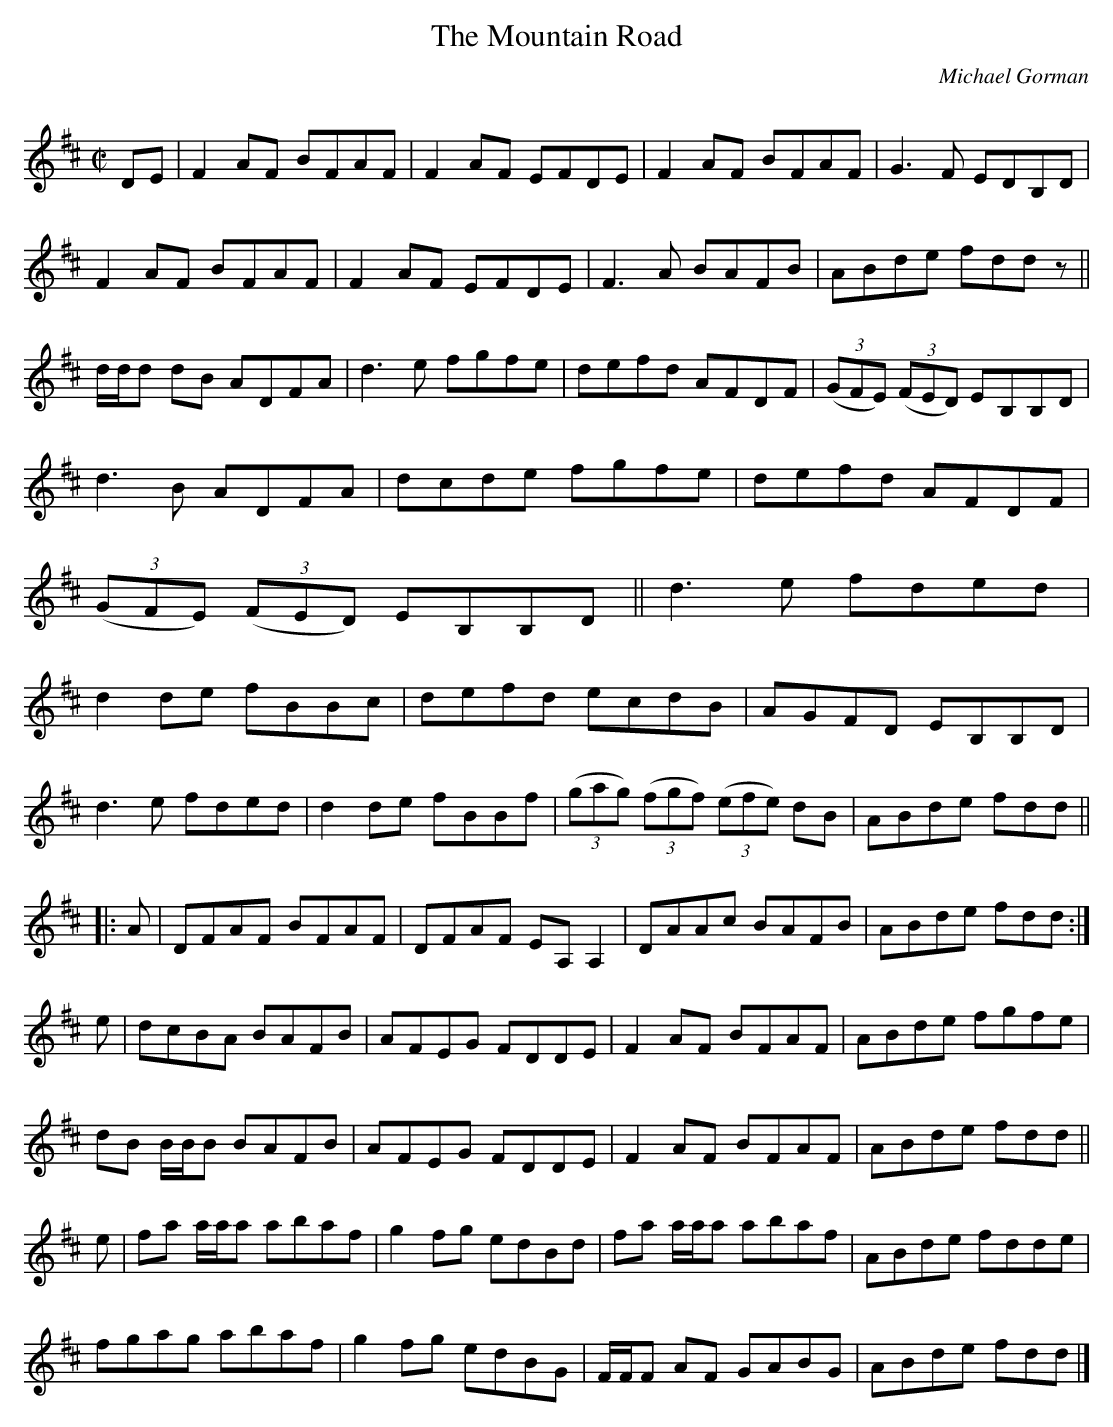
X:1
T:The Mountain Road
C:Michael Gorman
Q:333
L:1/8
M:C|
K:D
DE|F2 AF BFAF|F2 AF EFDE|F2 AF BFAF|G3 F EDB,D|!
F2 AF BFAF|F2 AF EFDE|F3 A BAFB|ABde fdd z||
d/d/d dB ADFA|d3 e fgfe|defd AFDF|(3(GFE) (3(FED) EB,B,D|!
d3 B ADFA|dcde fgfe|defd AFDF|(3(GFE) (3(FED) EB,B,D||
d3 e fded|d2 de fBBc|defd ecdB|AGFD EB,B,D|!
d3 e fded|d2 de fBBf|(3(gag) (3(fgf) (3(efe) dB|ABde fdd||!
|:A|DFAF BFAF|DFAF EA, A,2|DAAc BAFB|ABde fdd:|!
e|dcBA BAFB|AFEG FDDE|F2 AF BFAF|ABde fgfe|!
dB B/B/B BAFB|AFEG FDDE|F2 AF BFAF|ABde fdd||!
e|fa a/a/a abaf|g2 fg edBd|fa a/a/a abaf|ABde fdde|!
fgag abaf|g2 fg edBG|F/F/F AF GABG|ABde fdd|]
